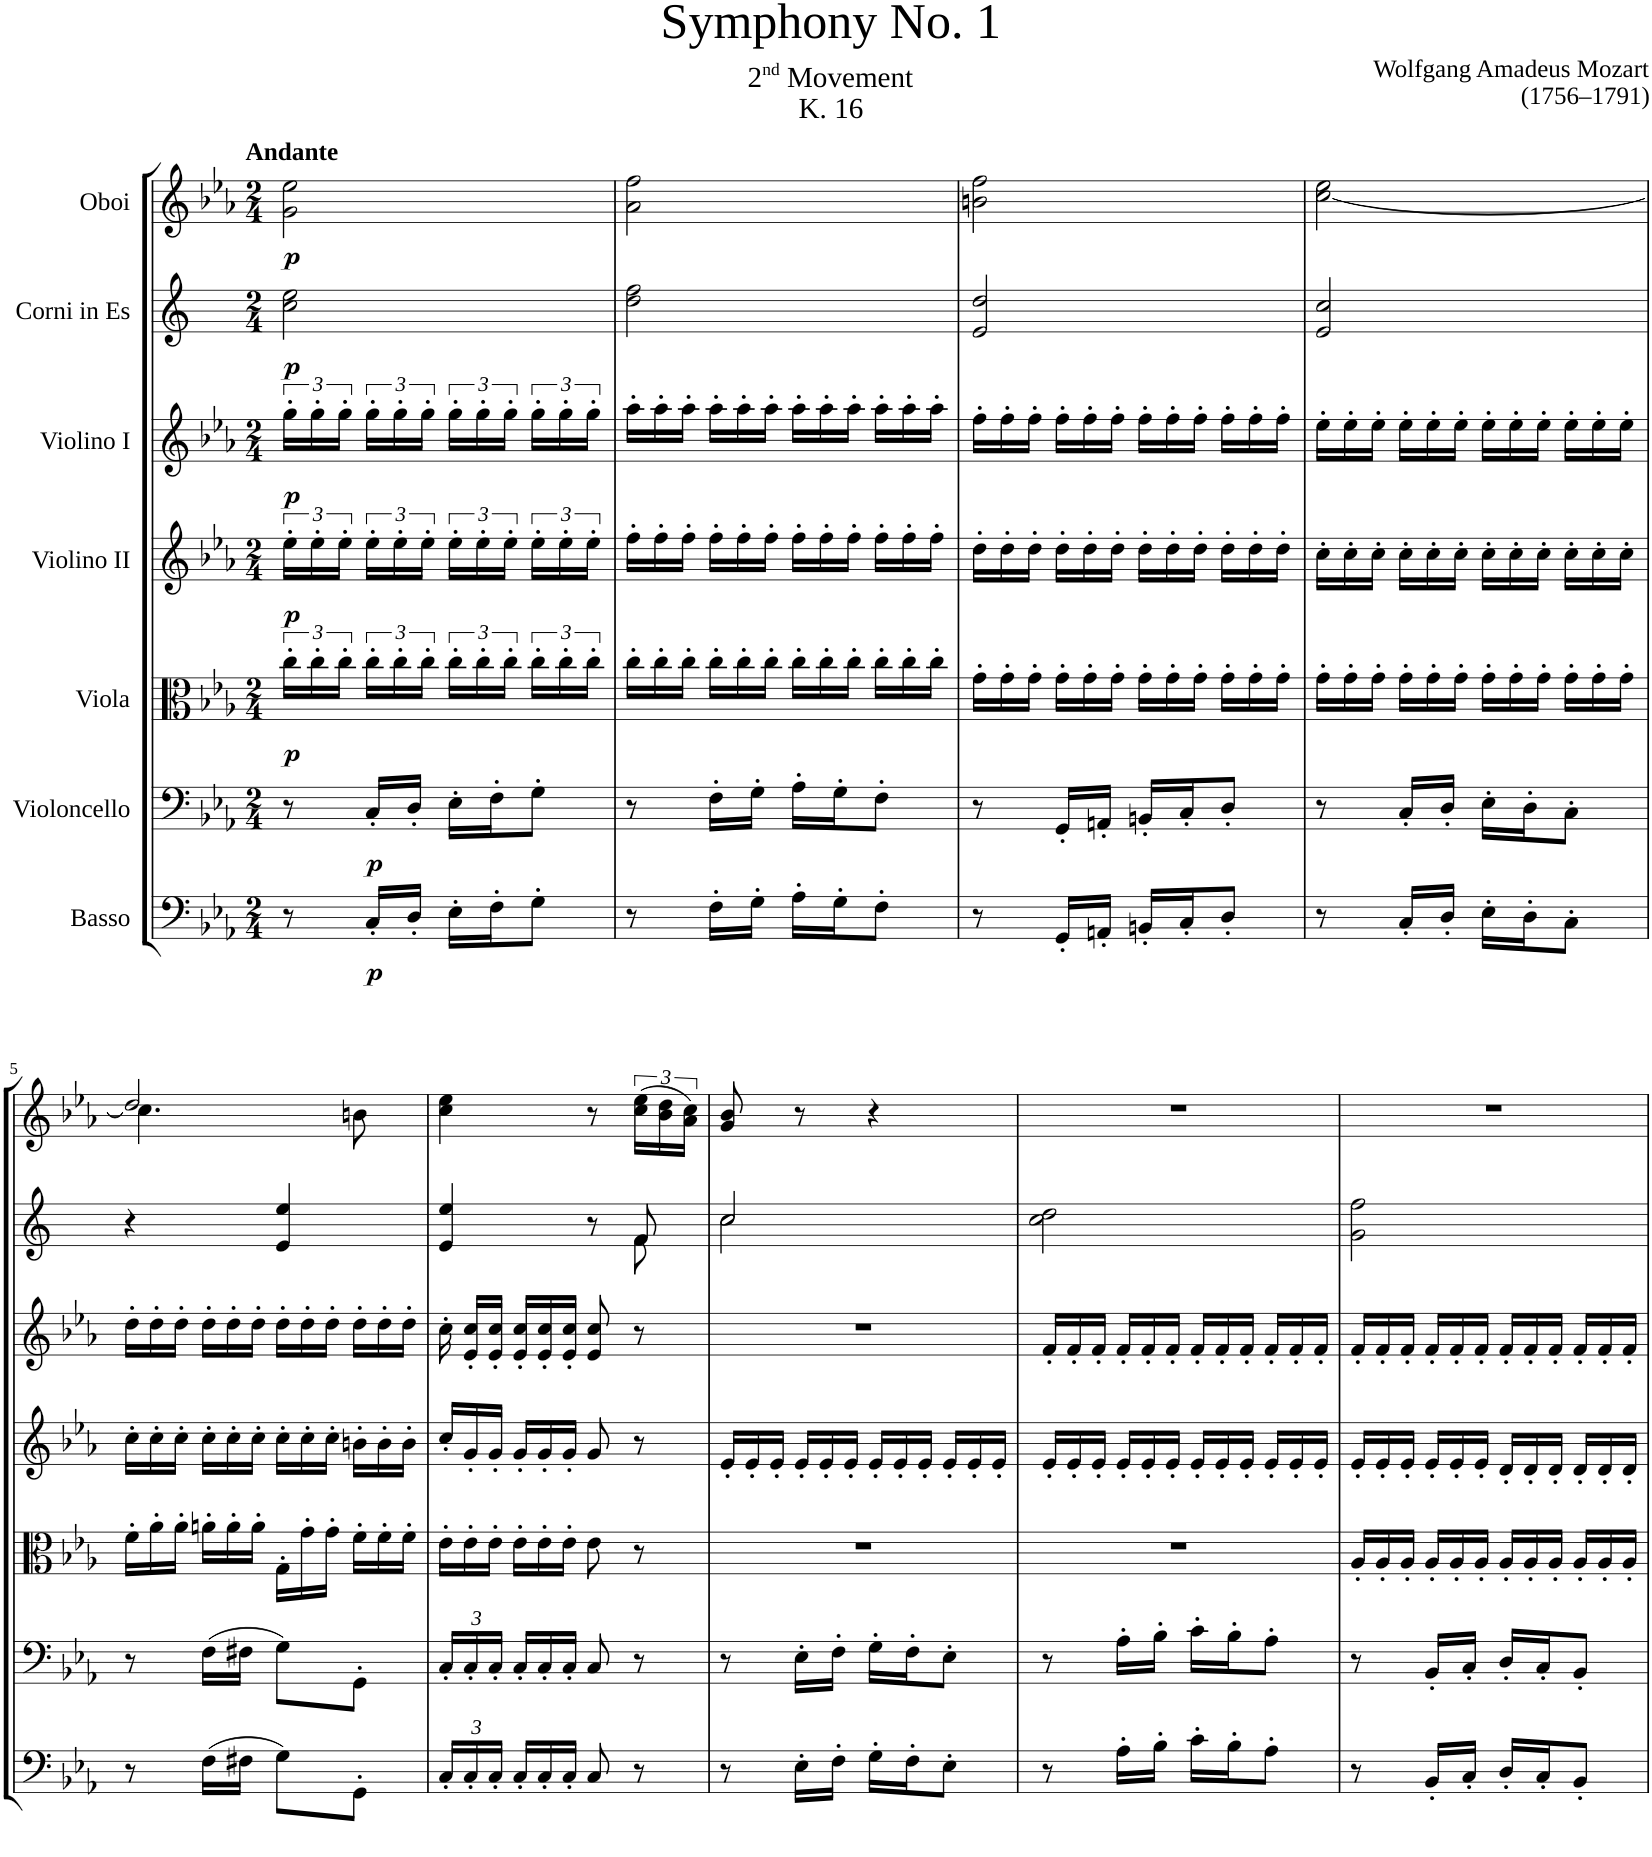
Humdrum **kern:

**kern	**dynam	**kern	**dynam	**kern	**dynam	**kern	**dynam	**kern	**dynam	**kern	**dynam	**kern	**dynam
*part7	*part7	*part6	*part6	*part5	*part5	*part4	*part4	*part3	*part3	*part2	*part2	*part1	*part1
*staff7	*staff7	*staff6	*staff6	*staff5	*staff5	*staff4	*staff4	*staff3	*staff3	*staff2	*staff2	*staff1	*staff1
*I"Basso	*	*I"Violoncello	*	*I"Viola	*	*I"Violino II	*	*I"Violino I	*	*I"Corni in Es	*	*I"Oboi	*
*	*	*	*	*	*	*	*	*	*	*	*	*I'Ob	*
*clefF4	*	*clefF4	*	*clefC3	*	*clefG2	*	*clefG2	*	*clefG2	*	*clefG2	*
*Trd7c12	*	*	*	*	*	*	*	*	*	*Trd5c9	*	*	*
*k[b-e-a-]	*	*k[b-e-a-]	*	*k[b-e-a-]	*	*k[b-e-a-]	*	*k[b-e-a-]	*	*k[]	*	*k[b-e-a-]	*
*M2/4	*	*M2/4	*	*M2/4	*	*M2/4	*	*M2/4	*	*M2/4	*	*M2/4	*
=1	=1	=1	=1	=1	=1	=1	=1	=1	=1	=1	=1	=1	=1
!	!	!	!	!	!	!	!	!	!	!	!	!LO:TX:a:B:t=Andante	!
!	!	!	!	!	!LO:DY:b	!	!LO:DY:b	!	!LO:DY:b	!	!LO:DY:b	!	!LO:DY:b
8r	.	8r	.	24cc'\LL	p	24ee-'\LL	p	24gg'\LL	p	2cc\ 2ee\	p	2g\ 2ee-\	p
.	.	.	.	24cc'\	.	24ee-'\	.	24gg'\	.	.	.	.	.
.	.	.	.	24cc'\JJ	.	24ee-'\JJ	.	24gg'\JJ	.	.	.	.	.
!	!LO:DY:b	!	!LO:DY:b	!	!	!	!	!	!	!	!	!	!
16C'/LL	p	16C'/LL	p	24cc'\LL	.	24ee-'\LL	.	24gg'\LL	.	.	.	.	.
.	.	.	.	24cc'\	.	24ee-'\	.	24gg'\	.	.	.	.	.
16D'/JJ	.	16D'/JJ	.	.	.	.	.	.	.	.	.	.	.
.	.	.	.	24cc'\JJ	.	24ee-'\JJ	.	24gg'\JJ	.	.	.	.	.
16E-'\LL	.	16E-'\LL	.	24cc'\LL	.	24ee-'\LL	.	24gg'\LL	.	.	.	.	.
.	.	.	.	24cc'\	.	24ee-'\	.	24gg'\	.	.	.	.	.
16F'\J	.	16F'\J	.	.	.	.	.	.	.	.	.	.	.
.	.	.	.	24cc'\JJ	.	24ee-'\JJ	.	24gg'\JJ	.	.	.	.	.
8G'\J	.	8G'\J	.	24cc'\LL	.	24ee-'\LL	.	24gg'\LL	.	.	.	.	.
.	.	.	.	24cc'\	.	24ee-'\	.	24gg'\	.	.	.	.	.
.	.	.	.	24cc'\JJ	.	24ee-'\JJ	.	24gg'\JJ	.	.	.	.	.
=2	=2	=2	=2	=2	=2	=2	=2	=2	=2	=2	=2	=2	=2
*	*	*	*	*Xtuplet	*	*Xtuplet	*	*Xtuplet	*	*	*	*	*
8r	.	8r	.	24cc'\LL	.	24ff'\LL	.	24aa-'\LL	.	2dd\ 2ff\	.	2a-\ 2ff\	.
.	.	.	.	24cc'\	.	24ff'\	.	24aa-'\	.	.	.	.	.
.	.	.	.	24cc'\JJ	.	24ff'\JJ	.	24aa-'\JJ	.	.	.	.	.
16F'\LL	.	16F'\LL	.	24cc'\LL	.	24ff'\LL	.	24aa-'\LL	.	.	.	.	.
.	.	.	.	24cc'\	.	24ff'\	.	24aa-'\	.	.	.	.	.
16G'\JJ	.	16G'\JJ	.	.	.	.	.	.	.	.	.	.	.
.	.	.	.	24cc'\JJ	.	24ff'\JJ	.	24aa-'\JJ	.	.	.	.	.
16A-'\LL	.	16A-'\LL	.	24cc'\LL	.	24ff'\LL	.	24aa-'\LL	.	.	.	.	.
.	.	.	.	24cc'\	.	24ff'\	.	24aa-'\	.	.	.	.	.
16G'\J	.	16G'\J	.	.	.	.	.	.	.	.	.	.	.
.	.	.	.	24cc'\JJ	.	24ff'\JJ	.	24aa-'\JJ	.	.	.	.	.
8F'\J	.	8F'\J	.	24cc'\LL	.	24ff'\LL	.	24aa-'\LL	.	.	.	.	.
.	.	.	.	24cc'\	.	24ff'\	.	24aa-'\	.	.	.	.	.
.	.	.	.	24cc'\JJ	.	24ff'\JJ	.	24aa-'\JJ	.	.	.	.	.
=3	=3	=3	=3	=3	=3	=3	=3	=3	=3	=3	=3	=3	=3
8r	.	8r	.	24g'\LL	.	24dd'\LL	.	24ff'\LL	.	2e/ 2dd/	.	2bn\ 2ff\	.
.	.	.	.	24g'\	.	24dd'\	.	24ff'\	.	.	.	.	.
.	.	.	.	24g'\JJ	.	24dd'\JJ	.	24ff'\JJ	.	.	.	.	.
16GG'/LL	.	16GG'/LL	.	24g'\LL	.	24dd'\LL	.	24ff'\LL	.	.	.	.	.
.	.	.	.	24g'\	.	24dd'\	.	24ff'\	.	.	.	.	.
16AAn'/JJ	.	16AAn'/JJ	.	.	.	.	.	.	.	.	.	.	.
.	.	.	.	24g'\JJ	.	24dd'\JJ	.	24ff'\JJ	.	.	.	.	.
16BBn'/LL	.	16BBn'/LL	.	24g'\LL	.	24dd'\LL	.	24ff'\LL	.	.	.	.	.
.	.	.	.	24g'\	.	24dd'\	.	24ff'\	.	.	.	.	.
16C'/J	.	16C'/J	.	.	.	.	.	.	.	.	.	.	.
.	.	.	.	24g'\JJ	.	24dd'\JJ	.	24ff'\JJ	.	.	.	.	.
8D'/J	.	8D'/J	.	24g'\LL	.	24dd'\LL	.	24ff'\LL	.	.	.	.	.
.	.	.	.	24g'\	.	24dd'\	.	24ff'\	.	.	.	.	.
.	.	.	.	24g'\JJ	.	24dd'\JJ	.	24ff'\JJ	.	.	.	.	.
=4	=4	=4	=4	=4	=4	=4	=4	=4	=4	=4	=4	=4	=4
8r	.	8r	.	24g'\LL	.	24cc'\LL	.	24ee-'\LL	.	2e/ 2cc/	.	[2cc\ 2ee-\	.
.	.	.	.	24g'\	.	24cc'\	.	24ee-'\	.	.	.	.	.
.	.	.	.	24g'\JJ	.	24cc'\JJ	.	24ee-'\JJ	.	.	.	.	.
16C'/LL	.	16C'/LL	.	24g'\LL	.	24cc'\LL	.	24ee-'\LL	.	.	.	.	.
.	.	.	.	24g'\	.	24cc'\	.	24ee-'\	.	.	.	.	.
16D'/JJ	.	16D'/JJ	.	.	.	.	.	.	.	.	.	.	.
.	.	.	.	24g'\JJ	.	24cc'\JJ	.	24ee-'\JJ	.	.	.	.	.
16E-'\LL	.	16E-'\LL	.	24g'\LL	.	24cc'\LL	.	24ee-'\LL	.	.	.	.	.
.	.	.	.	24g'\	.	24cc'\	.	24ee-'\	.	.	.	.	.
16D'\J	.	16D'\J	.	.	.	.	.	.	.	.	.	.	.
.	.	.	.	24g'\JJ	.	24cc'\JJ	.	24ee-'\JJ	.	.	.	.	.
8C'\J	.	8C'\J	.	24g'\LL	.	24cc'\LL	.	24ee-'\LL	.	.	.	.	.
.	.	.	.	24g'\	.	24cc'\	.	24ee-'\	.	.	.	.	.
.	.	.	.	24g'\JJ	.	24cc'\JJ	.	24ee-'\JJ	.	.	.	.	.
!!LO:LB:g=z
=5	=5	=5	=5	=5	=5	=5	=5	=5	=5	=5	=5	=5	=5
*	*	*	*	*	*	*	*	*	*	*	*	*^	*
8r	.	8r	.	24f'\LL	.	24cc'\LL	.	24dd'\LL	.	4r	.	2dd/	4.cc\]	.
.	.	.	.	24a-'\	.	24cc'\	.	24dd'\	.	.	.	.	.	.
.	.	.	.	24a-'\JJ	.	24cc'\JJ	.	24dd'\JJ	.	.	.	.	.	.
(16F\LL	.	(16F\LL	.	24an'\LL	.	24cc'\LL	.	24dd'\LL	.	.	.	.	.	.
.	.	.	.	24a'\	.	24cc'\	.	24dd'\	.	.	.	.	.	.
16F#X\JJ	.	16F#X\JJ	.	.	.	.	.	.	.	.	.	.	.	.
.	.	.	.	24a'\JJ	.	24cc'\JJ	.	24dd'\JJ	.	.	.	.	.	.
8G\L)	.	8G\L)	.	24G'\LL	.	24cc'\LL	.	24dd'\LL	.	4e/ 4ee/	.	.	.	.
.	.	.	.	24g'\	.	24cc'\	.	24dd'\	.	.	.	.	.	.
.	.	.	.	24g'\JJ	.	24cc'\JJ	.	24dd'\JJ	.	.	.	.	.	.
8GG'\J	.	8GG'\J	.	24f'\LL	.	24bn'\LL	.	24dd'\LL	.	.	.	.	8bn\	.
.	.	.	.	24f'\	.	24b'\	.	24dd'\	.	.	.	.	.	.
.	.	.	.	24f'\JJ	.	24b'\JJ	.	24dd'\JJ	.	.	.	.	.	.
*	*	*	*	*	*	*	*	*	*	*	*	*v	*v	*
=6	=6	=6	=6	=6	=6	=6	=6	=6	=6	=6	=6	=6	=6
*Xbrackettup	*	*Xbrackettup	*	*	*	*	*	*	*	*	*	*	*
*	*	*	*	*	*	*	*	*	*	*^	*	*	*
24C'/LL	.	24C'/LL	.	24e-'\LL	.	24cc'/LL	.	24cc'\	.	4e/ 4ee/	4.ryy	.	4cc\ 4ee-\	.
24C'/	.	24C'/	.	24e-'\	.	24g'/	.	24e-/' 24cc/'LL	.	.	.	.	.	.
24C'/JJ	.	24C'/JJ	.	24e-'\JJ	.	24g'/JJ	.	24e-/' 24cc/'JJ	.	.	.	.	.	.
*Xtuplet	*	*Xtuplet	*	*	*	*	*	*	*	*	*	*	*	*
24C'/LL	.	24C'/LL	.	24e-'\LL	.	24g'/LL	.	24e-/' 24cc/'LL	.	.	.	.	.	.
24C'/	.	24C'/	.	24e-'\	.	24g'/	.	24e-/' 24cc/'	.	.	.	.	.	.
24C'/JJ	.	24C'/JJ	.	24e-'\JJ	.	24g'/JJ	.	24e-/' 24cc/'JJ	.	.	.	.	.	.
8C/	.	8C/	.	8e-\	.	8g/	.	8e-/ 8cc/	.	8r	.	.	8r	.
8r	.	8r	.	8r	.	8r	.	8r	.	8f/	8f\	.	(24cc\ 24ee-\LL	.
.	.	.	.	.	.	.	.	.	.	.	.	.	24b-\ 24dd\	.
.	.	.	.	.	.	.	.	.	.	.	.	.	24a-\ 24cc\JJ)	.
=7	=7	=7	=7	=7	=7	=7	=7	=7	=7	=7	=7	=7	=7	=7
8r	.	8r	.	2r	.	24e-'/LL	.	2r	.	2cc/	2cc\	.	8g/ 8b-/	.
.	.	.	.	.	.	24e-'/	.	.	.	.	.	.	.	.
.	.	.	.	.	.	24e-'/JJ	.	.	.	.	.	.	.	.
16E-'\LL	.	16E-'\LL	.	.	.	24e-'/LL	.	.	.	.	.	.	8r	.
.	.	.	.	.	.	24e-'/	.	.	.	.	.	.	.	.
16F'\JJ	.	16F'\JJ	.	.	.	.	.	.	.	.	.	.	.	.
.	.	.	.	.	.	24e-'/JJ	.	.	.	.	.	.	.	.
16G'\LL	.	16G'\LL	.	.	.	24e-'/LL	.	.	.	.	.	.	4r	.
.	.	.	.	.	.	24e-'/	.	.	.	.	.	.	.	.
16F'\J	.	16F'\J	.	.	.	.	.	.	.	.	.	.	.	.
.	.	.	.	.	.	24e-'/JJ	.	.	.	.	.	.	.	.
8E-'\J	.	8E-'\J	.	.	.	24e-'/LL	.	.	.	.	.	.	.	.
.	.	.	.	.	.	24e-'/	.	.	.	.	.	.	.	.
.	.	.	.	.	.	24e-'/JJ	.	.	.	.	.	.	.	.
*	*	*	*	*	*	*	*	*	*	*v	*v	*	*	*
=8	=8	=8	=8	=8	=8	=8	=8	=8	=8	=8	=8	=8	=8
8r	.	8r	.	2r	.	24e-'/LL	.	24f'/LL	.	2cc\ 2dd\	.	2r	.
.	.	.	.	.	.	24e-'/	.	24f'/	.	.	.	.	.
.	.	.	.	.	.	24e-'/JJ	.	24f'/JJ	.	.	.	.	.
16A-'\LL	.	16A-'\LL	.	.	.	24e-'/LL	.	24f'/LL	.	.	.	.	.
.	.	.	.	.	.	24e-'/	.	24f'/	.	.	.	.	.
16B-'\JJ	.	16B-'\JJ	.	.	.	.	.	.	.	.	.	.	.
.	.	.	.	.	.	24e-'/JJ	.	24f'/JJ	.	.	.	.	.
16c'\LL	.	16c'\LL	.	.	.	24e-'/LL	.	24f'/LL	.	.	.	.	.
.	.	.	.	.	.	24e-'/	.	24f'/	.	.	.	.	.
16B-'\J	.	16B-'\J	.	.	.	.	.	.	.	.	.	.	.
.	.	.	.	.	.	24e-'/JJ	.	24f'/JJ	.	.	.	.	.
8A-'\J	.	8A-'\J	.	.	.	24e-'/LL	.	24f'/LL	.	.	.	.	.
.	.	.	.	.	.	24e-'/	.	24f'/	.	.	.	.	.
.	.	.	.	.	.	24e-'/JJ	.	24f'/JJ	.	.	.	.	.
=9	=9	=9	=9	=9	=9	=9	=9	=9	=9	=9	=9	=9	=9
8r	.	8r	.	24A-'/LL	.	24e-'/LL	.	24f'/LL	.	2g\ 2ff\	.	2r	.
.	.	.	.	24A-'/	.	24e-'/	.	24f'/	.	.	.	.	.
.	.	.	.	24A-'/JJ	.	24e-'/JJ	.	24f'/JJ	.	.	.	.	.
16BB-'/LL	.	16BB-'/LL	.	24A-'/LL	.	24e-'/LL	.	24f'/LL	.	.	.	.	.
.	.	.	.	24A-'/	.	24e-'/	.	24f'/	.	.	.	.	.
16C'/JJ	.	16C'/JJ	.	.	.	.	.	.	.	.	.	.	.
.	.	.	.	24A-'/JJ	.	24e-'/JJ	.	24f'/JJ	.	.	.	.	.
16D'/LL	.	16D'/LL	.	24A-'/LL	.	24d'/LL	.	24f'/LL	.	.	.	.	.
.	.	.	.	24A-'/	.	24d'/	.	24f'/	.	.	.	.	.
16C'/J	.	16C'/J	.	.	.	.	.	.	.	.	.	.	.
.	.	.	.	24A-'/JJ	.	24d'/JJ	.	24f'/JJ	.	.	.	.	.
8BB-'/J	.	8BB-'/J	.	24A-'/LL	.	24d'/LL	.	24f'/LL	.	.	.	.	.
.	.	.	.	24A-'/	.	24d'/	.	24f'/	.	.	.	.	.
.	.	.	.	24A-'/JJ	.	24d'/JJ	.	24f'/JJ	.	.	.	.	.
=	=	=	=	=	=	=	=	=	=	=	=	=	=
*-	*-	*-	*-	*-	*-	*-	*-	*-	*-	*-	*-	*-	*-
